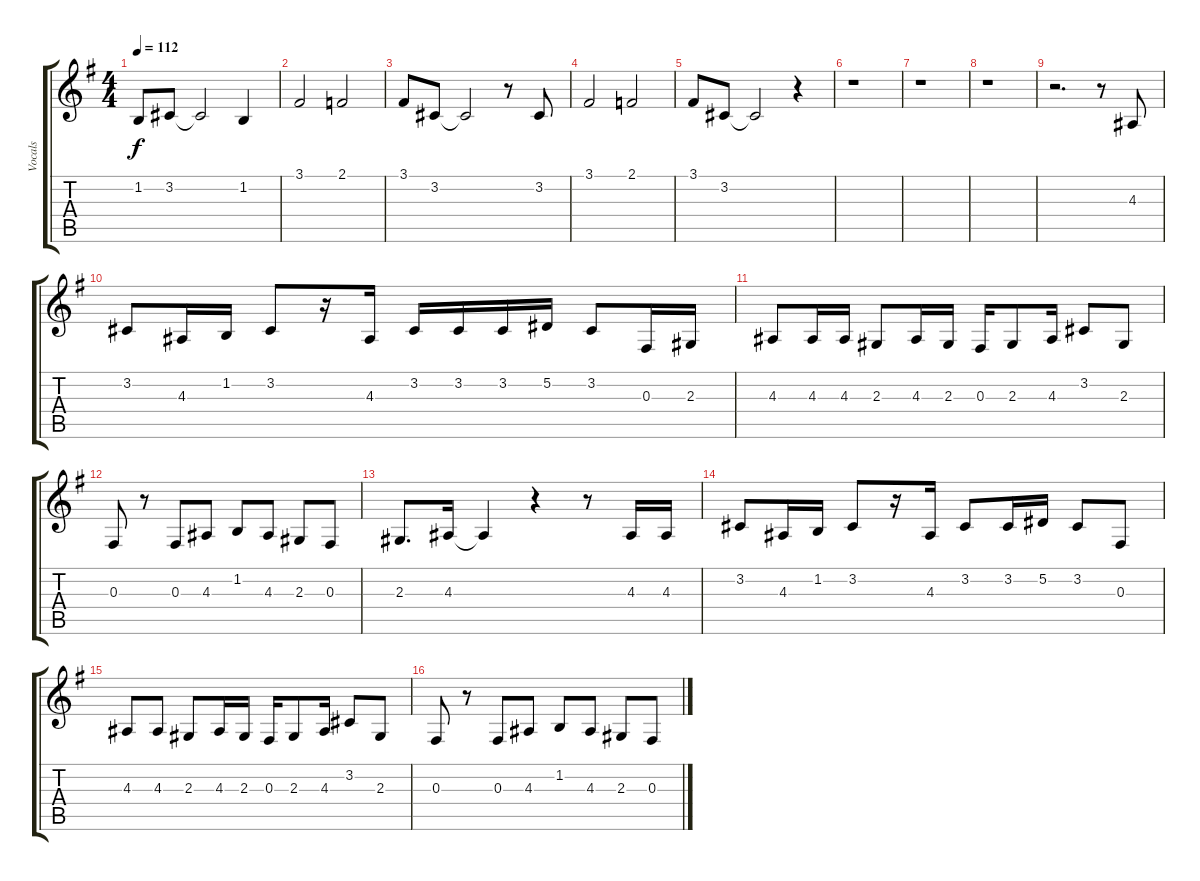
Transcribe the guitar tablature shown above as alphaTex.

\track ("Vocals" "Vocals") {instrument oboe}
\staff {score tabs}
\tuning (Eb4 Bb3 Gb3 Db3 Ab2 Eb2) {hide}
\ts (4 4)
\tempo 112
\clef g2
\ks g
1.2.8{dy f} 3.2.8 3.2{t}.2 1.2.4 |
3.1.2 2.1.2 |
3.1.8 3.2.8 3.2{t}.2 r.8 3.2.8 |
3.1.2 2.1.2 |
3.1.8 3.2.8 3.2{t}.2 r.4 |
r.1 |
r.1 |
r.1 |
r.2{d} r.8 4.3.8 |
3.2.8 4.3.16 1.2.16 3.2.8 r.16 4.3.16 3.2.16 3.2.16 3.2.16 5.2.16 3.2.8 0.3.16 2.3.16 |
4.3.8 4.3.16 4.3.16 2.3.8 4.3.16 2.3.16 0.3.16 2.3.8 4.3.16 3.2.8 2.3.8 |
0.3.8 r.8 0.3.8 4.3.8 1.2.8 4.3.8 2.3.8 0.3.8 |
2.3.8{d} 4.3.16 4.3{t}.4 r.4 r.8 4.3.16 4.3.16 |
3.2.8 4.3.16 1.2.16 3.2.8 r.16 4.3.16 3.2.8 3.2.16 5.2.16 3.2.8 0.3.8 |
4.3.8 4.3.8 2.3.8 4.3.16 2.3.16 0.3.16 2.3.8 4.3.16 3.2.8 2.3.8 |
0.3.8 r.8 0.3.8 4.3.8 1.2.8 4.3.8 2.3.8 0.3.8
